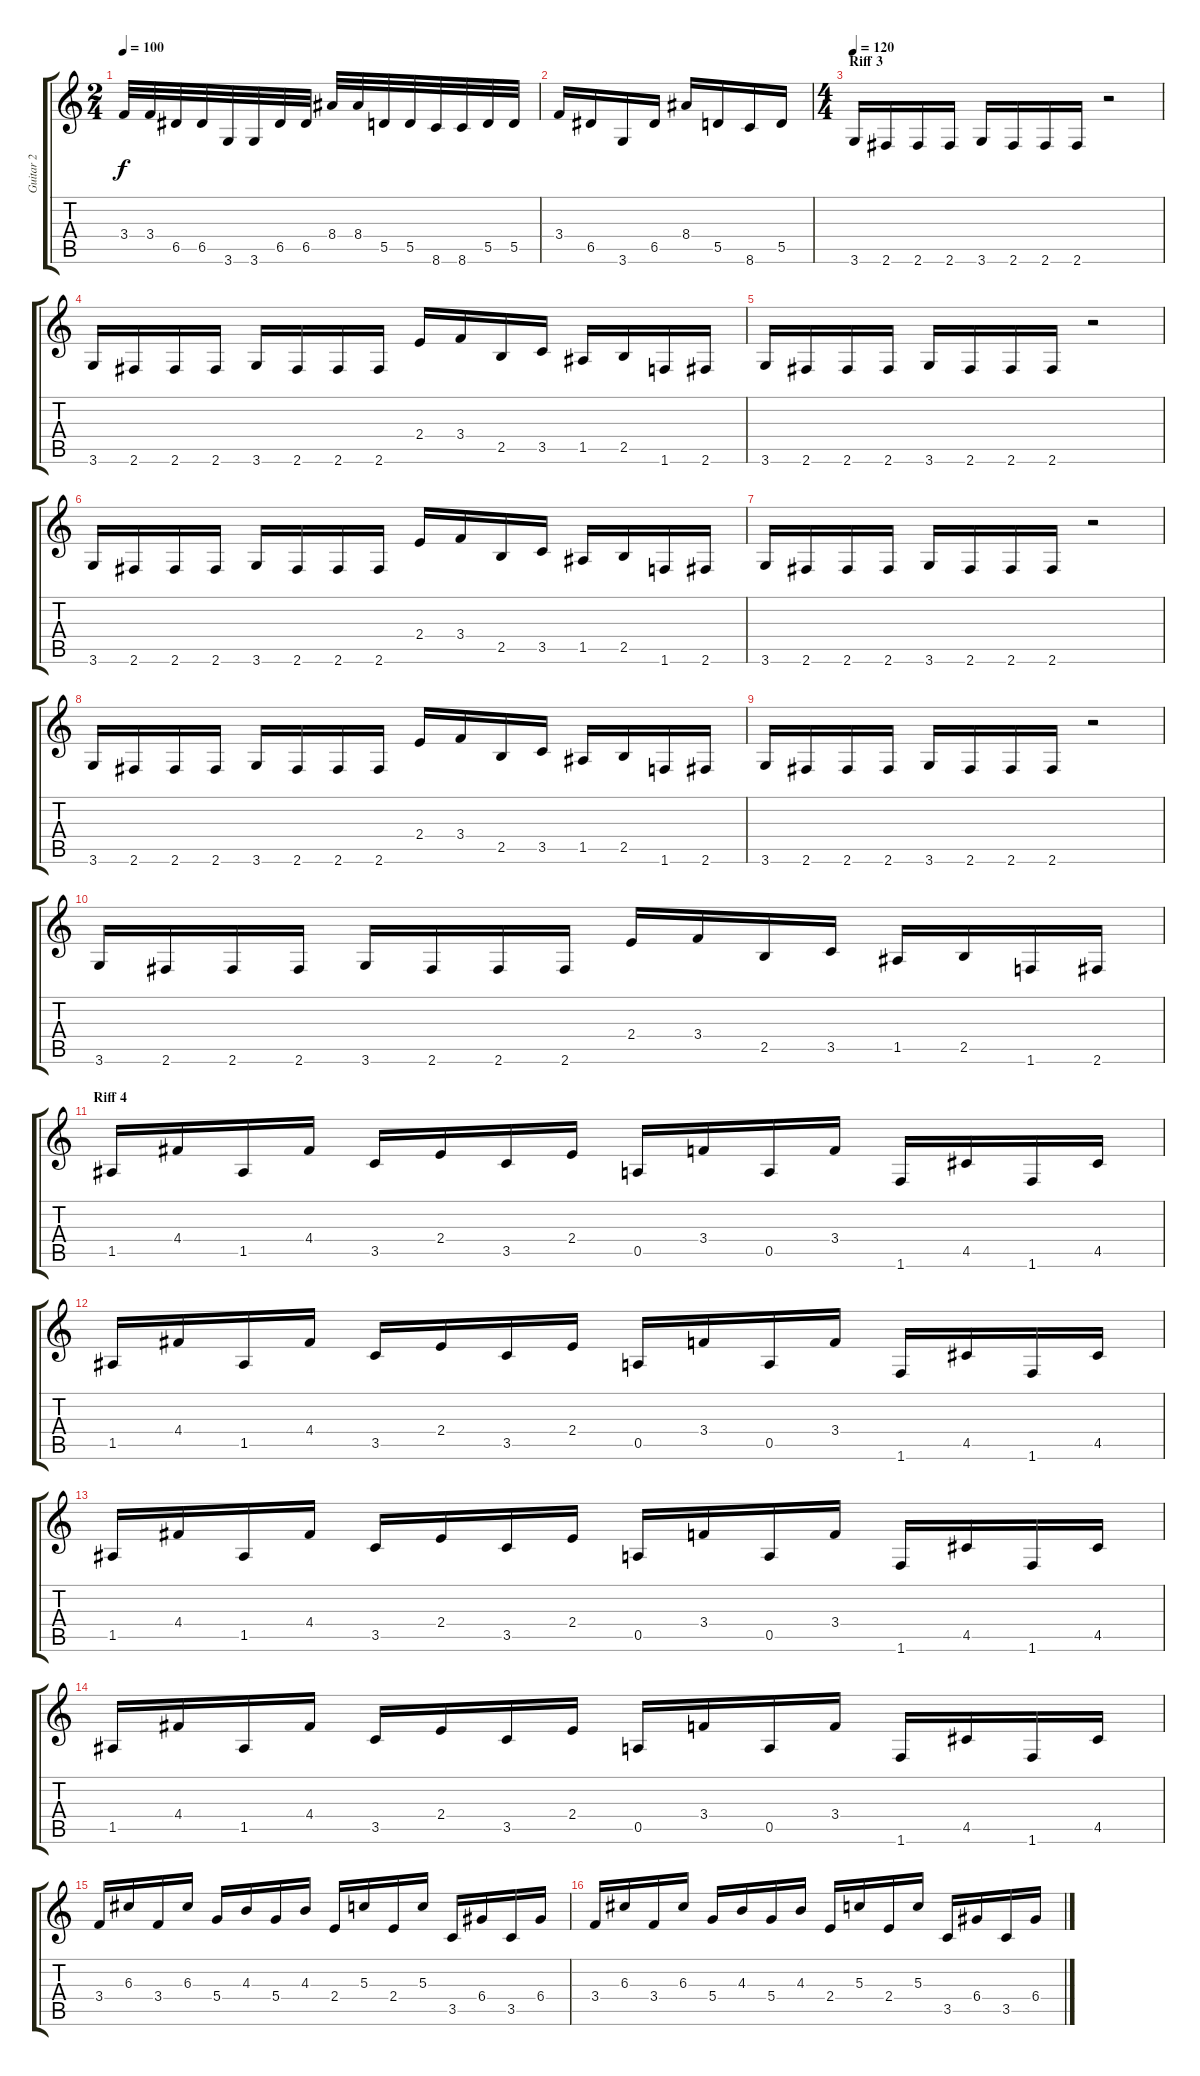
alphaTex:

\track ("Guitar 2" "Guitar 2") {instrument distortionguitar}
\staff {score tabs}
\tuning (E4 B3 G3 D3 A2 E2) {hide}
\ts (2 4)
\tempo 100
\clef g2
\ks c
3.4.32{dy f} 3.4.32 6.5.32 6.5.32 3.6.32 3.6.32 6.5.32 6.5.32 8.4.32 8.4.32 5.5.32 5.5.32 8.6.32 8.6.32 5.5.32 5.5.32 |
3.4.16 6.5.16 3.6.16 6.5.16 8.4.16 5.5.16 8.6.16 5.5.16 |
\ts (4 4)
\section ("" "Riff 3")
\tempo 120
3.6.16 2.6.16 2.6.16 2.6.16 3.6.16 2.6.16 2.6.16 2.6.16 r.2 |
3.6.16 2.6.16 2.6.16 2.6.16 3.6.16 2.6.16 2.6.16 2.6.16 2.4.16 3.4.16 2.5.16 3.5.16 1.5.16 2.5.16 1.6.16 2.6.16 |
3.6.16 2.6.16 2.6.16 2.6.16 3.6.16 2.6.16 2.6.16 2.6.16 r.2 |
3.6.16 2.6.16 2.6.16 2.6.16 3.6.16 2.6.16 2.6.16 2.6.16 2.4.16 3.4.16 2.5.16 3.5.16 1.5.16 2.5.16 1.6.16 2.6.16 |
3.6.16 2.6.16 2.6.16 2.6.16 3.6.16 2.6.16 2.6.16 2.6.16 r.2 |
3.6.16 2.6.16 2.6.16 2.6.16 3.6.16 2.6.16 2.6.16 2.6.16 2.4.16 3.4.16 2.5.16 3.5.16 1.5.16 2.5.16 1.6.16 2.6.16 |
3.6.16 2.6.16 2.6.16 2.6.16 3.6.16 2.6.16 2.6.16 2.6.16 r.2 |
3.6.16 2.6.16 2.6.16 2.6.16 3.6.16 2.6.16 2.6.16 2.6.16 2.4.16 3.4.16 2.5.16 3.5.16 1.5.16 2.5.16 1.6.16 2.6.16 |
\section ("" "Riff 4")
1.5.16 4.4.16 1.5.16 4.4.16 3.5.16 2.4.16 3.5.16 2.4.16 0.5.16 3.4.16 0.5.16 3.4.16 1.6.16 4.5.16 1.6.16 4.5.16 |
1.5.16 4.4.16 1.5.16 4.4.16 3.5.16 2.4.16 3.5.16 2.4.16 0.5.16 3.4.16 0.5.16 3.4.16 1.6.16 4.5.16 1.6.16 4.5.16 |
1.5.16 4.4.16 1.5.16 4.4.16 3.5.16 2.4.16 3.5.16 2.4.16 0.5.16 3.4.16 0.5.16 3.4.16 1.6.16 4.5.16 1.6.16 4.5.16 |
1.5.16 4.4.16 1.5.16 4.4.16 3.5.16 2.4.16 3.5.16 2.4.16 0.5.16 3.4.16 0.5.16 3.4.16 1.6.16 4.5.16 1.6.16 4.5.16 |
3.4.16 6.3.16 3.4.16 6.3.16 5.4.16 4.3.16 5.4.16 4.3.16 2.4.16 5.3.16 2.4.16 5.3.16 3.5.16 6.4.16 3.5.16 6.4.16 |
3.4.16 6.3.16 3.4.16 6.3.16 5.4.16 4.3.16 5.4.16 4.3.16 2.4.16 5.3.16 2.4.16 5.3.16 3.5.16 6.4.16 3.5.16 6.4.16
